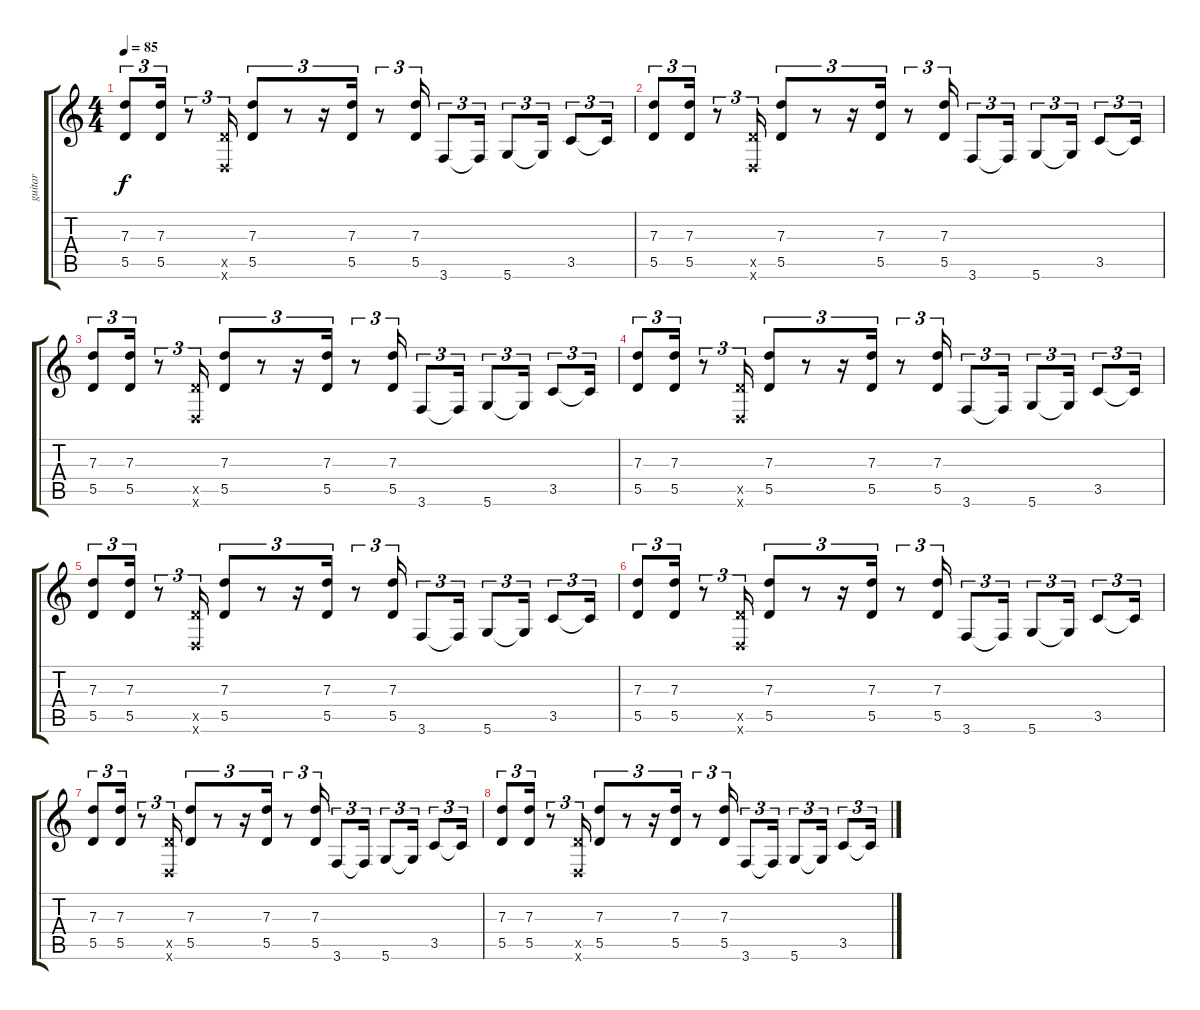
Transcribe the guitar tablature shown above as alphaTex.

\track ("guitar" "guitar") {instrument distortionguitar}
\staff {score tabs}
\tuning (E4 B3 G3 D3 A2 D2) {hide}
\ts (4 4)
\tempo 85
\clef g2
\ks c
(7.3 5.5).8{tu (3 2) dy f} (7.3 5.5).16{tu (3 2)} r.8{tu (3 2)} (5.5{x} 0.6{x}).16{tu (3 2)} (7.3 5.5).8{tu (3 2)} r.8{tu (3 2)} r.16{tu (3 2)} (7.3 5.5).16{tu (3 2)} r.8{tu (3 2)} (7.3 5.5).16{tu (3 2)} 3.6.8{tu (3 2)} 3.6{t}.16{tu (3 2)} 5.6.8{tu (3 2)} 5.6{t}.16{tu (3 2)} 3.5.8{tu (3 2)} 3.5{t}.16{tu (3 2)} |
(7.3 5.5).8{tu (3 2)} (7.3 5.5).16{tu (3 2)} r.8{tu (3 2)} (5.5{x} 0.6{x}).16{tu (3 2)} (7.3 5.5).8{tu (3 2)} r.8{tu (3 2)} r.16{tu (3 2)} (7.3 5.5).16{tu (3 2)} r.8{tu (3 2)} (7.3 5.5).16{tu (3 2)} 3.6.8{tu (3 2)} 3.6{t}.16{tu (3 2)} 5.6.8{tu (3 2)} 5.6{t}.16{tu (3 2)} 3.5.8{tu (3 2)} 3.5{t}.16{tu (3 2)} |
(7.3 5.5).8{tu (3 2)} (7.3 5.5).16{tu (3 2)} r.8{tu (3 2)} (5.5{x} 0.6{x}).16{tu (3 2)} (7.3 5.5).8{tu (3 2)} r.8{tu (3 2)} r.16{tu (3 2)} (7.3 5.5).16{tu (3 2)} r.8{tu (3 2)} (7.3 5.5).16{tu (3 2)} 3.6.8{tu (3 2)} 3.6{t}.16{tu (3 2)} 5.6.8{tu (3 2)} 5.6{t}.16{tu (3 2)} 3.5.8{tu (3 2)} 3.5{t}.16{tu (3 2)} |
(7.3 5.5).8{tu (3 2)} (7.3 5.5).16{tu (3 2)} r.8{tu (3 2)} (5.5{x} 0.6{x}).16{tu (3 2)} (7.3 5.5).8{tu (3 2)} r.8{tu (3 2)} r.16{tu (3 2)} (7.3 5.5).16{tu (3 2)} r.8{tu (3 2)} (7.3 5.5).16{tu (3 2)} 3.6.8{tu (3 2)} 3.6{t}.16{tu (3 2)} 5.6.8{tu (3 2)} 5.6{t}.16{tu (3 2)} 3.5.8{tu (3 2)} 3.5{t}.16{tu (3 2)} |
(7.3 5.5).8{tu (3 2)} (7.3 5.5).16{tu (3 2)} r.8{tu (3 2)} (5.5{x} 0.6{x}).16{tu (3 2)} (7.3 5.5).8{tu (3 2)} r.8{tu (3 2)} r.16{tu (3 2)} (7.3 5.5).16{tu (3 2)} r.8{tu (3 2)} (7.3 5.5).16{tu (3 2)} 3.6.8{tu (3 2)} 3.6{t}.16{tu (3 2)} 5.6.8{tu (3 2)} 5.6{t}.16{tu (3 2)} 3.5.8{tu (3 2)} 3.5{t}.16{tu (3 2)} |
(7.3 5.5).8{tu (3 2)} (7.3 5.5).16{tu (3 2)} r.8{tu (3 2)} (5.5{x} 0.6{x}).16{tu (3 2)} (7.3 5.5).8{tu (3 2)} r.8{tu (3 2)} r.16{tu (3 2)} (7.3 5.5).16{tu (3 2)} r.8{tu (3 2)} (7.3 5.5).16{tu (3 2)} 3.6.8{tu (3 2)} 3.6{t}.16{tu (3 2)} 5.6.8{tu (3 2)} 5.6{t}.16{tu (3 2)} 3.5.8{tu (3 2)} 3.5{t}.16{tu (3 2)} |
(7.3 5.5).8{tu (3 2)} (7.3 5.5).16{tu (3 2)} r.8{tu (3 2)} (5.5{x} 0.6{x}).16{tu (3 2)} (7.3 5.5).8{tu (3 2)} r.8{tu (3 2)} r.16{tu (3 2)} (7.3 5.5).16{tu (3 2)} r.8{tu (3 2)} (7.3 5.5).16{tu (3 2)} 3.6.8{tu (3 2)} 3.6{t}.16{tu (3 2)} 5.6.8{tu (3 2)} 5.6{t}.16{tu (3 2)} 3.5.8{tu (3 2)} 3.5{t}.16{tu (3 2)} |
(7.3 5.5).8{tu (3 2)} (7.3 5.5).16{tu (3 2)} r.8{tu (3 2)} (5.5{x} 0.6{x}).16{tu (3 2)} (7.3 5.5).8{tu (3 2)} r.8{tu (3 2)} r.16{tu (3 2)} (7.3 5.5).16{tu (3 2)} r.8{tu (3 2)} (7.3 5.5).16{tu (3 2)} 3.6.8{tu (3 2)} 3.6{t}.16{tu (3 2)} 5.6.8{tu (3 2)} 5.6{t}.16{tu (3 2)} 3.5.8{tu (3 2)} 3.5{t}.16{tu (3 2)}
